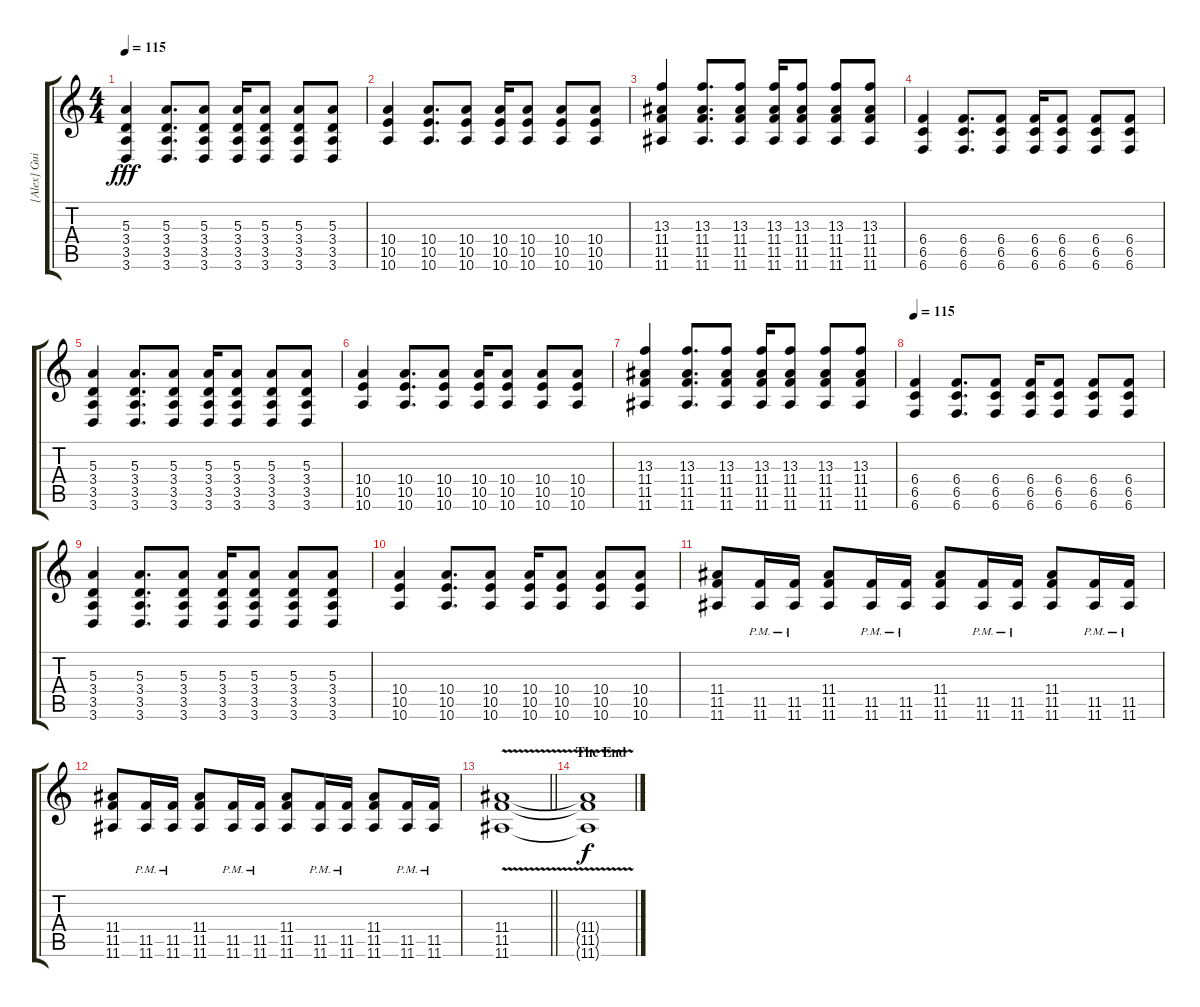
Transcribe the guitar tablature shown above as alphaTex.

\track ("[Alex] Guitar #2" "[Alex] Gui") {instrument distortionguitar}
\staff {score tabs}
\tuning (Db4 Ab3 E3 B2 Gb2 B1) {hide}
\ts (4 4)
\tempo 115
\clef g2
\ks c
(5.3 3.4 3.5 3.6).4{dy fff instrument distortionguitar} (5.3 3.4 3.5 3.6).8{d} (5.3 3.4 3.5 3.6).8 (5.3 3.4 3.5 3.6).16 (5.3 3.4 3.5 3.6).8 (5.3 3.4 3.5 3.6).8 (5.3 3.4 3.5 3.6).8 |
(10.4 10.5 10.6).4{instrument overdrivenguitar} (10.4 10.5 10.6).8{d} (10.4 10.5 10.6).8 (10.4 10.5 10.6).16 (10.4 10.5 10.6).8 (10.4 10.5 10.6).8 (10.4 10.5 10.6).8 |
(13.3 11.4 11.5 11.6).4{instrument distortionguitar} (13.3 11.4 11.5 11.6).8{d} (13.3 11.4 11.5 11.6).8 (13.3 11.4 11.5 11.6).16 (13.3 11.4 11.5 11.6).8 (13.3 11.4 11.5 11.6).8 (13.3 11.4 11.5 11.6).8 |
(6.4 6.5 6.6).4{instrument overdrivenguitar} (6.4 6.5 6.6).8{d} (6.4 6.5 6.6).8 (6.4 6.5 6.6).16 (6.4 6.5 6.6).8 (6.4 6.5 6.6).8 (6.4 6.5 6.6).8 |
(5.3 3.4 3.5 3.6).4{instrument distortionguitar} (5.3 3.4 3.5 3.6).8{d} (5.3 3.4 3.5 3.6).8 (5.3 3.4 3.5 3.6).16 (5.3 3.4 3.5 3.6).8 (5.3 3.4 3.5 3.6).8 (5.3 3.4 3.5 3.6).8 |
(10.4 10.5 10.6).4{instrument overdrivenguitar} (10.4 10.5 10.6).8{d} (10.4 10.5 10.6).8 (10.4 10.5 10.6).16 (10.4 10.5 10.6).8 (10.4 10.5 10.6).8 (10.4 10.5 10.6).8 |
(13.3 11.4 11.5 11.6).4{instrument distortionguitar} (13.3 11.4 11.5 11.6).8{d} (13.3 11.4 11.5 11.6).8 (13.3 11.4 11.5 11.6).16 (13.3 11.4 11.5 11.6).8 (13.3 11.4 11.5 11.6).8 (13.3 11.4 11.5 11.6).8 |
\tempo 115
(6.4 6.5 6.6).4{instrument overdrivenguitar} (6.4 6.5 6.6).8{d} (6.4 6.5 6.6).8 (6.4 6.5 6.6).16 (6.4 6.5 6.6).8 (6.4 6.5 6.6).8 (6.4 6.5 6.6).8 |
(5.3 3.4 3.5 3.6).4{instrument distortionguitar} (5.3 3.4 3.5 3.6).8{d} (5.3 3.4 3.5 3.6).8 (5.3 3.4 3.5 3.6).16 (5.3 3.4 3.5 3.6).8 (5.3 3.4 3.5 3.6).8 (5.3 3.4 3.5 3.6).8 |
(10.4 10.5 10.6).4{instrument overdrivenguitar} (10.4 10.5 10.6).8{d} (10.4 10.5 10.6).8 (10.4 10.5 10.6).16 (10.4 10.5 10.6).8 (10.4 10.5 10.6).8 (10.4 10.5 10.6).8 |
(11.4 11.5 11.6).8 (11.5{pm} 11.6{pm}).16 (11.5{pm} 11.6{pm}).16 (11.4 11.5 11.6).8 (11.5{pm} 11.6{pm}).16 (11.5{pm} 11.6{pm}).16 (11.4 11.5 11.6).8 (11.5{pm} 11.6{pm}).16 (11.5{pm} 11.6{pm}).16 (11.4 11.5 11.6).8 (11.5{pm} 11.6{pm}).16 (11.5{pm} 11.6{pm}).16 |
(11.4 11.5 11.6).8 (11.5{pm} 11.6{pm}).16 (11.5{pm} 11.6{pm}).16 (11.4 11.5 11.6).8 (11.5{pm} 11.6{pm}).16 (11.5{pm} 11.6{pm}).16 (11.4 11.5 11.6).8 (11.5{pm} 11.6{pm}).16 (11.5{pm} 11.6{pm}).16 (11.4 11.5 11.6).8 (11.5{pm} 11.6{pm}).16 (11.5{pm} 11.6{pm}).16 |
\barLineRight lightlight
(11.4{v} 11.5 11.6).1 |
\section ("" "The End")
(11.4{t} 11.5{t} 11.6{t}).1{dy f}
